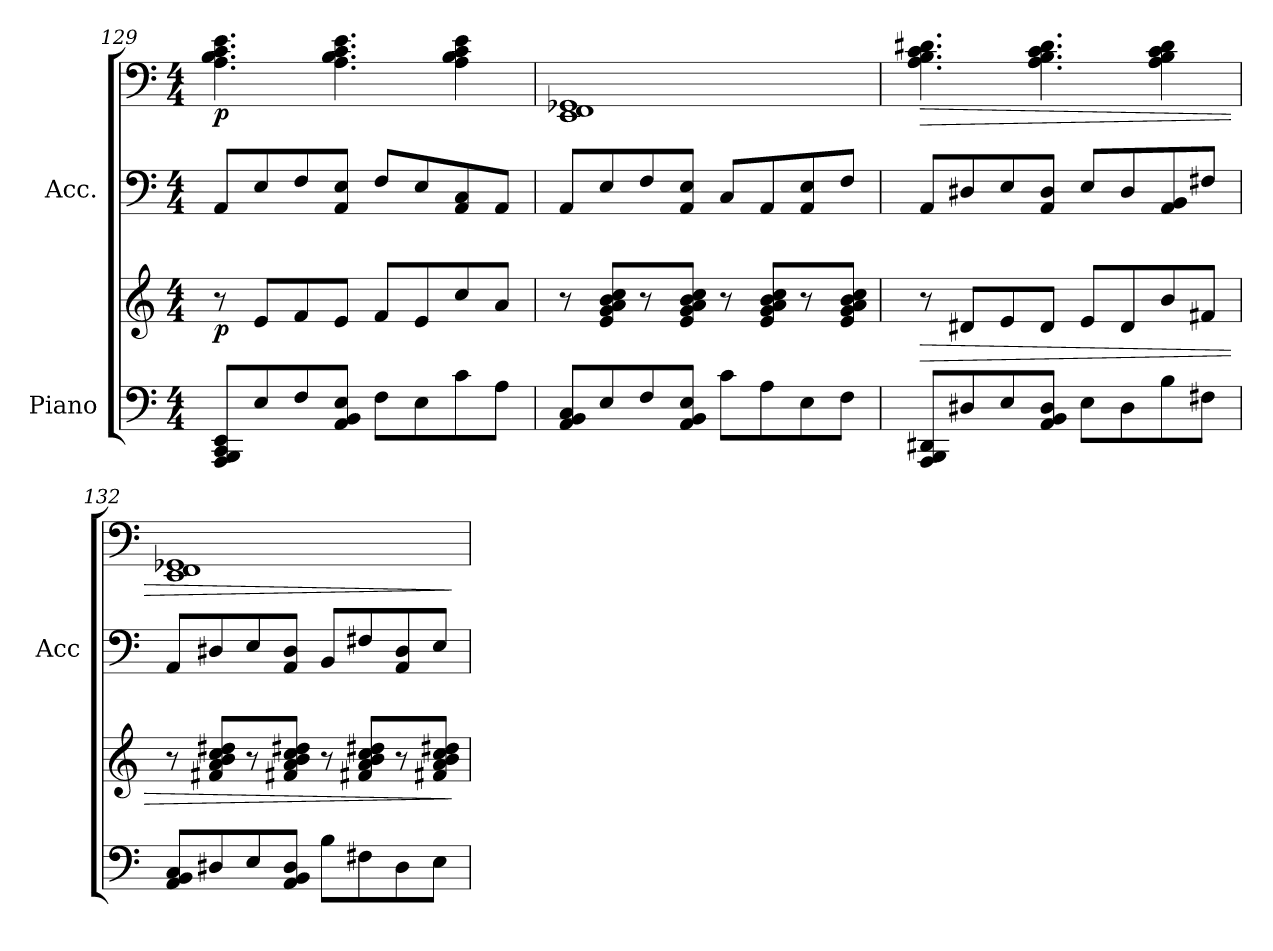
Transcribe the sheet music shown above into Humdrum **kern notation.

**kern	**kern	**dynam	**kern	**kern	**dynam
*part2	*part2	*part2	*part1	*part1	*part1
*staff4	*staff3	*staff3/4	*staff2	*staff1	*staff1/2
*I"Piano	*	*	*I"Acc.	*	*
*	*	*	*I'Acc	*	*
!!LO:PB:g=z
*clefF4	*clefG2	*	*clefF4	*clefF4	*
*k[]	*k[]	*	*k[]	*k[]	*
*M4/4	*M4/4	*	*M4/4	*M4/4	*
=129	=129	=129	=129	=129	=129
!	!	!LO:DY:b	!	!	!LO:DY:b
8AAA/ 8BBB/ 8CC/ 8EE/L	8r	p	8AA/L	4.A\ 4.B\ 4.c\ 4.e\	p
8E/	8e/L	.	8E/	.	.
8F/	8f/	.	8F/	.	.
8AA/ 8BB/ 8E/J	8e/J	.	8AA/ 8E/J	4.A\ 4.B\ 4.c\ 4.e\	.
8F\L	8f/L	.	8F/L	.	.
8E\	8e/	.	8E/	.	.
8c\	8cc/	.	8AA/ 8C/	4A\ 4B\ 4c\ 4e\	.
8A\J	8a/J	.	8AA/J	.	.
=130	=130	=130	=130	=130	=130
8AA/ 8BB/ 8C/L	8r	.	8AA/L	1EE 1FF 1GG-X	.
8E/	8e/ 8g/ 8a/ 8b/ 8cc/L	.	8E/	.	.
8F/	8r	.	8F/	.	.
8AA/ 8BB/ 8E/J	8e/ 8g/ 8a/ 8b/ 8cc/J	.	8AA/ 8E/J	.	.
8c\L	8r	.	8C/L	.	.
8A\	8e/ 8g/ 8a/ 8b/ 8cc/L	.	8AA/	.	.
8E\	8r	.	8AA/ 8E/	.	.
8F\J	8e/ 8g/ 8a/ 8b/ 8cc/J	.	8F/J	.	.
=131	=131	=131	=131	=131	=131
!	!	!LO:HP:b	!	!	!LO:HP:b
8AAA/ 8BBB/ 8DD#X/L	8r	>	8AA/L	4.A\ 4.B\ 4.c\ 4.d#X\	>
8D#X/	8d#X/L	.	8D#X/	.	.
8E/	8e/	.	8E/	.	.
8AA/ 8BB/ 8D#/J	8d#/J	.	8AA/ 8D#/J	4.A\ 4.B\ 4.c\ 4.d#\	.
8E\L	8e/L	.	8E/L	.	.
8D#\	8d#/	.	8D#/	.	.
8B\	8b/	.	8AA/ 8BB/	4A\ 4B\ 4c\ 4d#\	.
8F#X\J	8f#X/J	.	8F#X/J	.	.
=132	=132	=132	=132	=132	=132
8AA/ 8BB/ 8C/L	8r	.	8AA/L	1EE 1FF 1GG-X	.
8D#X/	8f#X/ 8a/ 8b/ 8cc/ 8dd#X/L	.	8D#X/	.	.
8E/	8r	.	8E/	.	.
8AA/ 8BB/ 8D#/J	8f#X/ 8a/ 8b/ 8cc/ 8dd#X/J	.	8AA/ 8D#/J	.	.
8B\L	8r	.	8BB/L	.	.
8F#X\	8f#X/ 8a/ 8b/ 8cc/ 8dd#X/L	.	8F#X/	.	.
8D#\	8r	.	8AA/ 8D#/	.	.
8E\J	8f#X/ 8a/ 8b/ 8cc/ 8dd#X/J	.	8E/J	.	.
.	.	]	.	.	]
=	=	=	=	=	=
*-	*-	*-	*-	*-	*-
